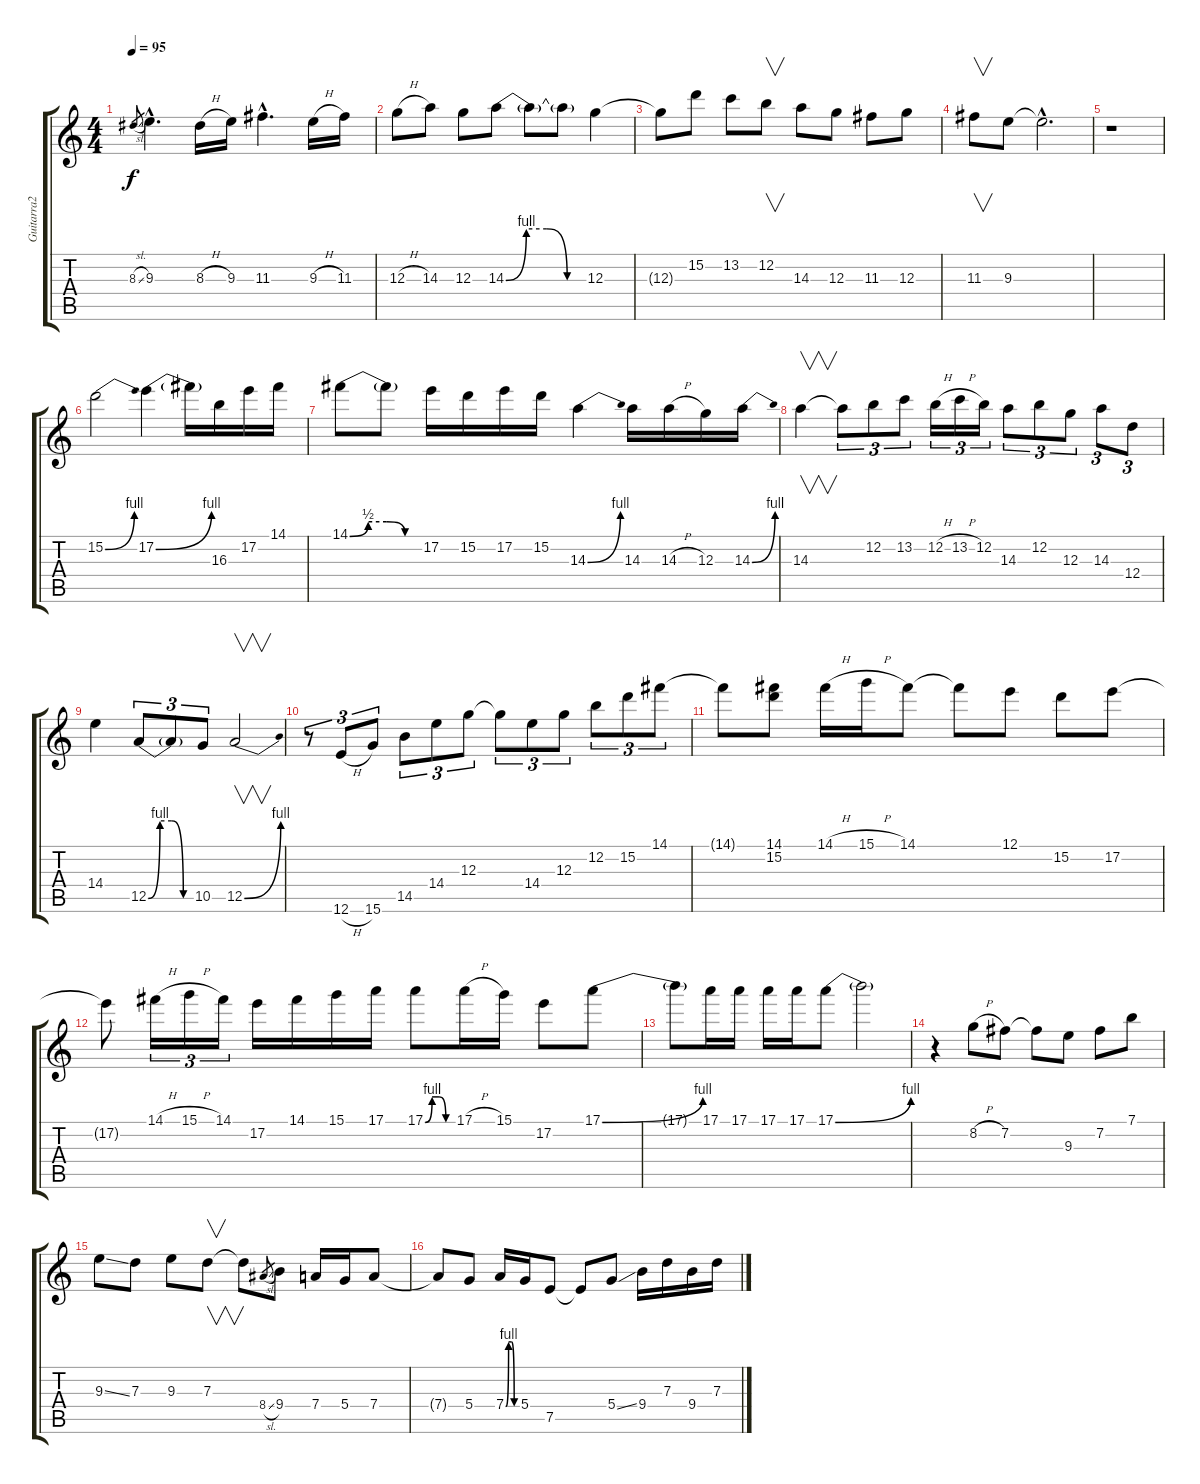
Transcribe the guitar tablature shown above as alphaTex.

\track ("Guitarra2 (Uoho)" "Guitarra2 ") {instrument distortionguitar}
\staff {score tabs}
\tuning (E4 B3 G3 D3 A2 E2) {hide}
\ts (4 4)
\tempo 95
\clef g2
\ks c
8.3{sl}.8{gr dy f} 9.3{hac}.4{d} 8.3{h}.16 9.3.16 11.3{hac}.4{d} 9.3{h}.16 11.3.16 |
12.3{h}.8 14.3.8 12.3.8 14.3{be (custom 0 0 15 4 30 4 45 0 60 0)}.8 14.3{t}.8 14.3{t}.8 12.3.4 |
12.3{t}.8 15.2.8 13.2.8 12.2.8{v} 14.3.8 12.3.8 11.3.8 12.3.8 |
11.3.8{v} 9.3.8 9.3{hac t}.2{d} |
r.1 |
15.2{be (bend 0 0 60 4)}.2 17.2{be (bend 0 0 60 4)}.4 17.2{t}.16 16.3.16 17.2.16 14.1.16 |
14.1{be (custom 0 0 15 2 30 2 45 0 60 0)}.8 14.1{t}.8 17.2.16 15.2.16 17.2.16 15.2.16 14.3{be (bend 0 0 60 4)}.4 14.3.16 14.3{h}.16 12.3.16 14.3{be (bend 0 0 60 4)}.16 |
14.3.4{v} 14.3{t}.8{tu (3 2)} 12.2.8{tu (3 2)} 13.2.8{tu (3 2)} 12.2{h}.16{tu (3 2)} 13.2{h}.16{tu (3 2)} 12.2.16{tu (3 2)} 14.3.8{tu (3 2)} 12.2.8{tu (3 2)} 12.3.8{tu (3 2)} 14.3.8{tu (3 2)} 12.4.8{tu (3 2)} |
14.4.4 12.5{be (custom 0 0 15 4 30 4 45 0 60 0)}.8{tu (3 2)} 12.5{t}.8{tu (3 2)} 10.5.8{tu (3 2)} 12.5{be (bend 0 0 60 4)}.2{v} |
r.8{tu (3 2)} 12.6{h}.8{tu (3 2)} 15.6.8{tu (3 2)} 14.5.8{tu (3 2)} 14.4.8{tu (3 2)} 12.3.8{tu (3 2)} 12.3{t}.8{tu (3 2)} 14.4.8{tu (3 2)} 12.3.8{tu (3 2)} 12.2.8{tu (3 2)} 15.2.8{tu (3 2)} 14.1.8{tu (3 2)} |
14.1{t}.8 (14.1 15.2).8 14.1{h}.16 15.1{h}.16 14.1.8 14.1{t}.8 12.1.8 15.2.8 17.2.8 |
17.2{t}.8 14.1{h}.16{tu (3 2)} 15.1{h}.16{tu (3 2)} 14.1.16{tu (3 2)} 17.2.16 14.1.16 15.1.16 17.1.16 17.1{be (custom 0 0 15 4 30 4 45 0 60 0)}.8 17.1{h}.16 15.1.16 17.2.8 17.1{be (bend 0 0 60 4)}.8 |
17.1{t}.8 17.1.16 17.1.16 17.1.16 17.1.16 17.1{be (bend 0 0 60 4)}.8 17.1{t}.2 |
r.4 8.2{h}.8 7.2.8 7.2{t}.8 9.3.8 7.2.8 7.1.8 |
9.3{ss}.8 7.3.8 9.3.8 7.3.8{v} 7.3{t}.8 8.4{sl}.8{gr} 9.4.8 7.4.16 5.4.16 7.4.8 |
7.4{t}.8 5.4.8 7.4{be (custom 0 0 15 4 30 4 45 0 60 0)}.16 5.4.16 7.5.8 7.5{t}.8 5.4{ss}.8 9.4.16 7.3.16 9.4.16 7.3.16
